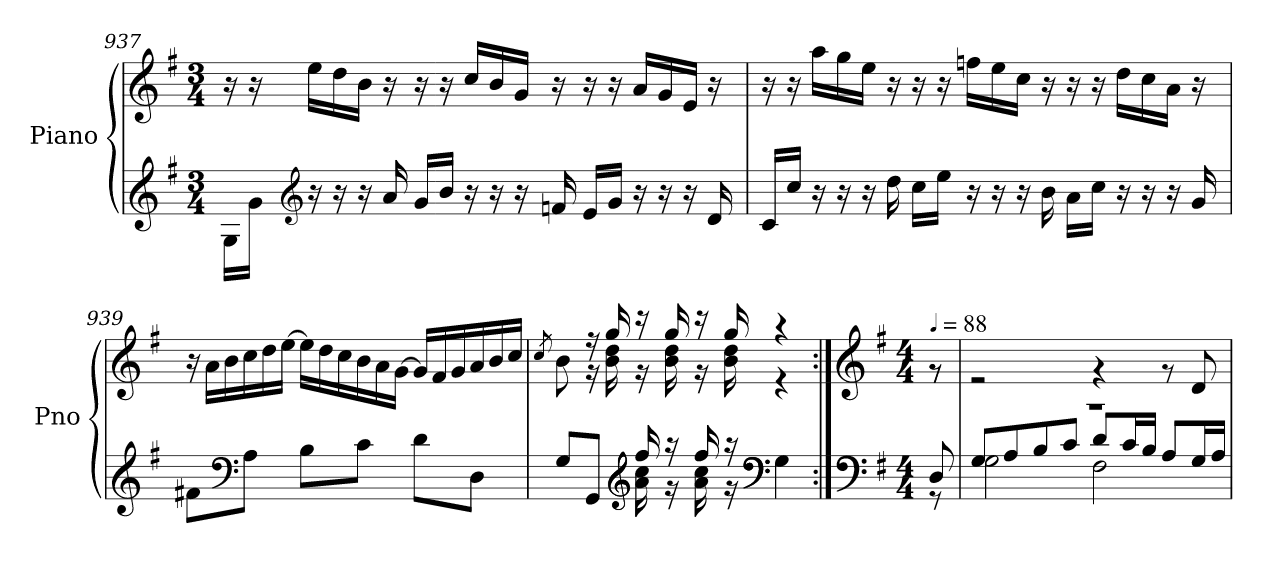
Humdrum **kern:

**kern	**kern
*part1	*part1
*staff2	*staff1
*I"Piano	*
*I'Pno	*
*clefG2	*clefG2
*k[f#]	*k[f#]
*M3/4	*M3/4
*Xtuplet	*Xtuplet
=937	=937
24G\LL	24r
24g\JJ	24r
*clefG2	*
24r	24ee\LL
24r	24dd\
24r	24b\JJ
24a/	24r
24g/LL	24r
24b/JJ	24r
24r	24cc/LL
24r	24b/
24r	24g/JJ
24fn/	24r
24e/LL	24r
24g/JJ	24r
24r	24a/LL
24r	24g/
24r	24e/JJ
24d/	24r
!!LO:LB:g=z
=938	=938
24c/LL	24r
24cc/JJ	24r
24r	24aa\LL
24r	24gg\
24r	24ee\JJ
24dd\	24r
24cc\LL	24r
24ee\JJ	24r
24r	24ffn\LL
24r	24ee\
24r	24cc\JJ
24b\	24r
24a\LL	24r
24cc\JJ	24r
24r	24dd\LL
24r	24cc\
24r	24a\JJ
24g/	24r
=939	=939
8f#X\L	24r
.	24a\LL
.	24b\
*clefF4	*
8A\J	24cc\
.	24dd\
.	[24ee\JJ
8B\L	24ee\LL]
.	24dd\
.	24cc\
8c\J	24b\
.	24a\
.	[24g\JJ
8d\L	24g/LL]
.	24f#/
.	24g/
8D\J	24a/
.	24b/
.	24cc/JJ
=940	=940
.	8qcc/
*^	*^
8G/L	4ryy	8b\	8ryy
8GG/J	.	16r	16r
.	.	16gg/	16b\ 16dd\
*clefG2	*	*	*
16ff#/	16a\ 16cc\	16r	16r
16r	16r	16gg/	16b\ 16dd\
16ff#/	16a\ 16cc\	16r	16r
16r	16r	16gg/	16b\ 16dd\
*clefF4	*	*	*
4G\	4ryy	4r	4r
!!LO:PB:g=z	!!
=941:|!	=941:|!	=941:|!	=941:|!
*clefF4	*	*clefG2	*
*k[f#]	*	*k[f#]	*
*M4/4	*	*M4/4	*
!	!	!LO:TX:a:t=𝅘𝅥 = 88	!
8D/	8r	8rg	8r
=942	=942	=942	=942
8G/L	2G\	2re	1r
8A/	.	.	.
8B/	.	.	.
8c/J	.	.	.
8d/L	2F#\	4rg	.
16c/L	.	.	.
16B/JJ	.	.	.
8A/L	.	8rg	.
16G/L	.	8d/	.
16A/JJ	.	.	.
*v	*v	*	*
*	*v	*v
=	=
*-	*-
